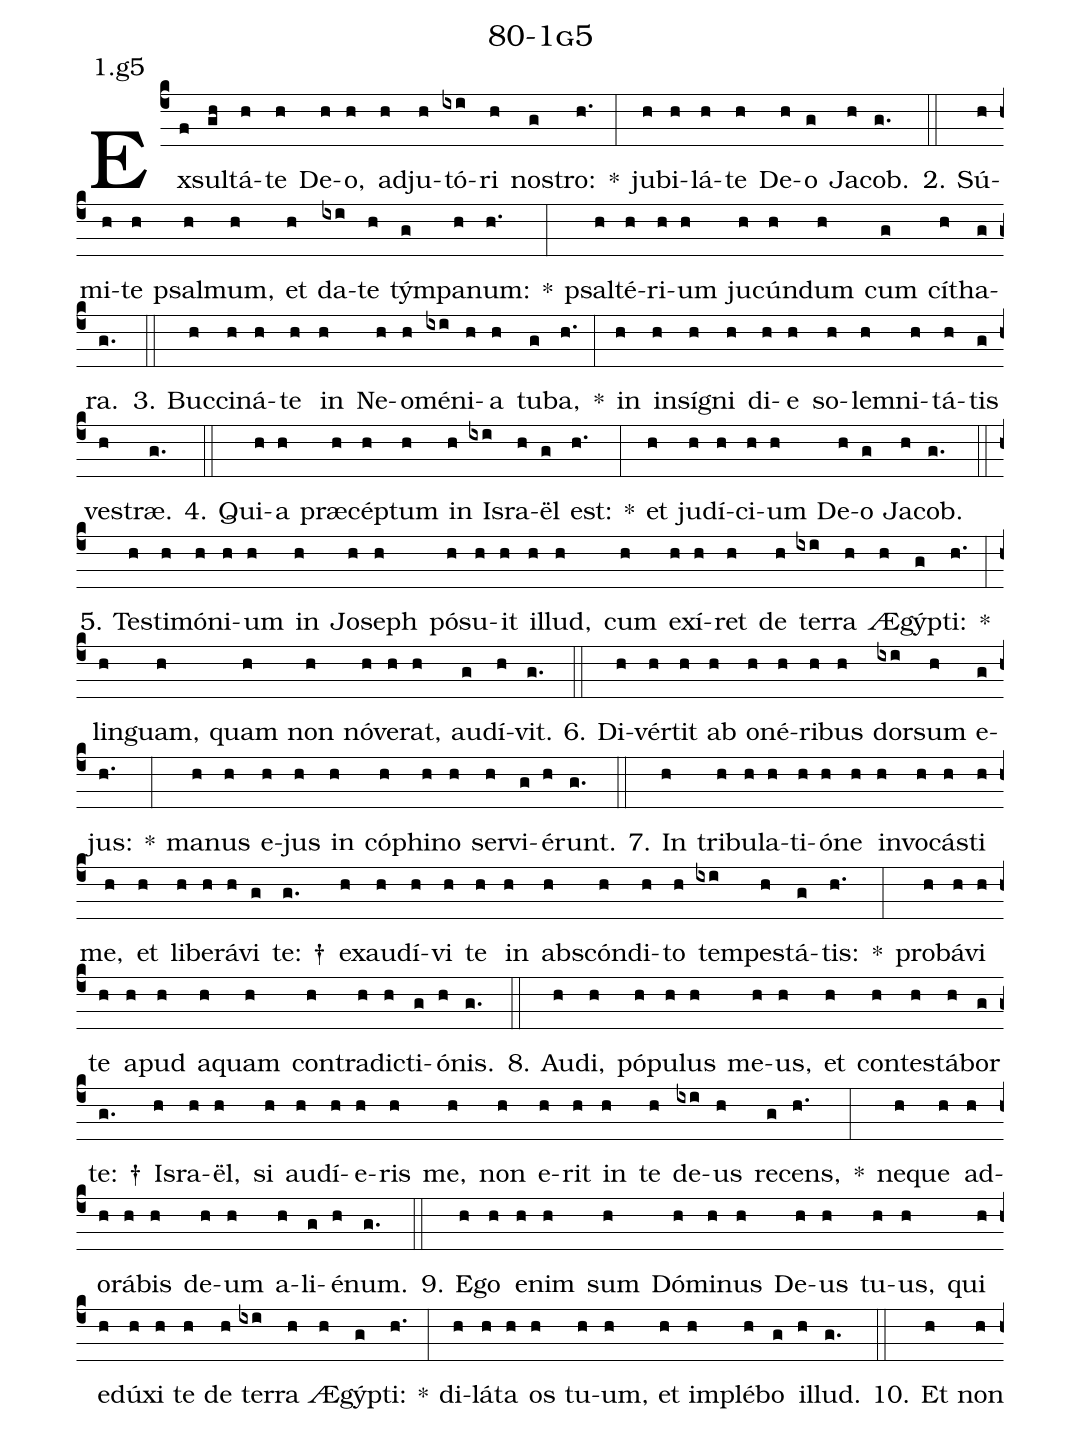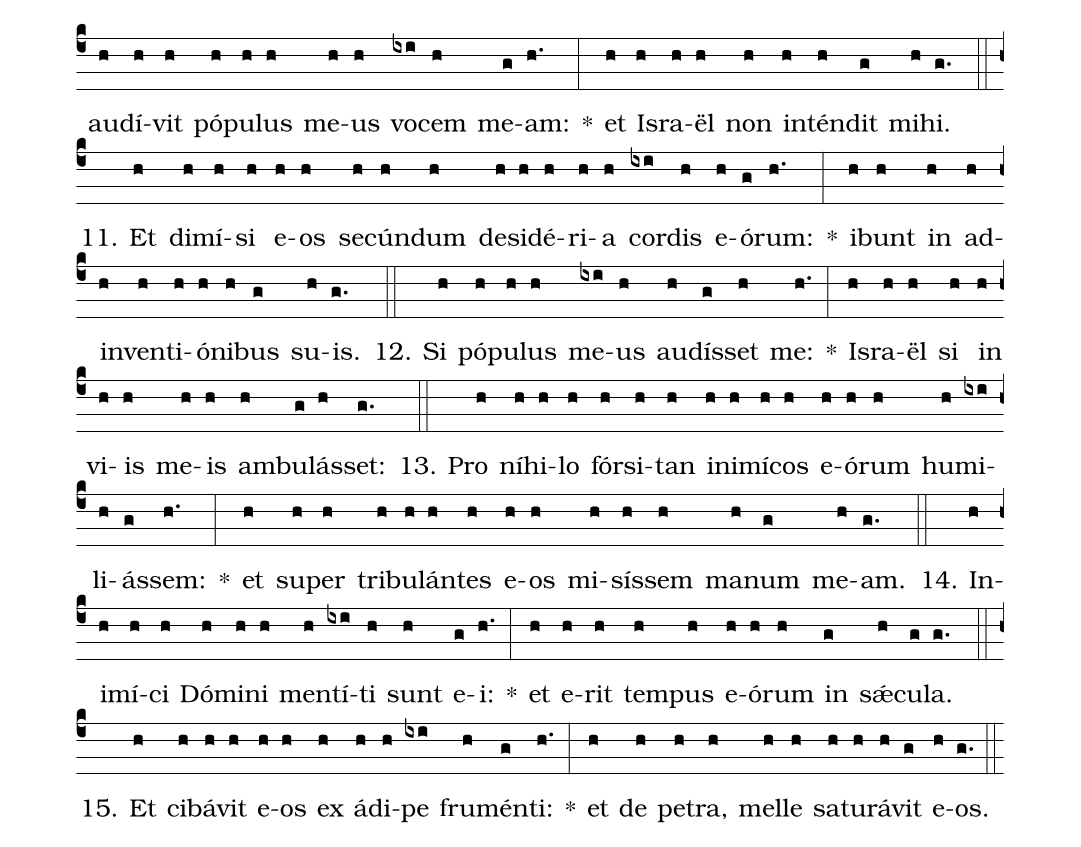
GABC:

name: 80-1g5;
annotation: 1.g5;
%%
(c4)Ex(f)sul(gh)tá(h)te(h) De(h)o,(h) ad(h)ju(h)tó(ixi)ri(h) nos(g)tro:(h.) *(:) ju(h)bi(h)lá(h)te(h) De(h)o(g) Ja(h)cob.(g.) (::)
2. Sú(h)mi(h)te(h) psal(h)mum,(h) et(h) da(ixi)te(h) tým(g)pa(h)num:(h.) *(:) psal(h)té(h)ri(h)um(h) ju(h)cún(h)dum(h) cum(g) cí(h)tha(g)ra.(g.) (::)
3. Buc(h)ci(h)ná(h)te(h) in(h) Ne(h)o(h)mé(ixi)ni(h)a(h) tu(g)ba,(h.) *(:) in(h) in(h)sí(h)gni(h) di(h)e(h) so(h)lem(h)ni(h)tá(h)tis(g) ves(h)træ.(g.) (::)
4. Qui(h)a(h) præ(h)cép(h)tum(h) in(h) Is(ixi)ra(h)ël(g) est:(h.) *(:) et(h) ju(h)dí(h)ci(h)um(h) De(h)o(g) Ja(h)cob.(g.) (::)
5. Tes(h)ti(h)mó(h)ni(h)um(h) in(h) Jo(h)seph(h) pó(h)su(h)it(h) il(h)lud,(h) cum(h) ex(h)í(h)ret(h) de(h) ter(ixi)ra(h) Æ(h)gýp(g)ti:(h.) *(:) lin(h)guam,(h) quam(h) non(h) nó(h)ve(h)rat,(h) au(g)dí(h)vit.(g.) (::)
6. Di(h)vér(h)tit(h) ab(h) o(h)né(h)ri(h)bus(h) dor(ixi)sum(h) e(g)jus:(h.) *(:) ma(h)nus(h) e(h)jus(h) in(h) có(h)phi(h)no(h) ser(h)vi(g)é(h)runt.(g.) (::)
7. In(h) tri(h)bu(h)la(h)ti(h)ó(h)ne(h) in(h)vo(h)cás(h)ti(h) me,(h) et(h) li(h)be(h)rá(h)vi(g) te: †(g.) ex(h)au(h)dí(h)vi(h) te(h) in(h) abs(h)cón(h)di(h)to(h) tem(ixi)pes(h)tá(g)tis:(h.) *(:) pro(h)bá(h)vi(h) te(h) a(h)pud(h) a(h)quam(h) con(h)tra(h)dic(h)ti(g)ó(h)nis.(g.) (::)
8. Au(h)di,(h) pó(h)pu(h)lus(h) me(h)us,(h) et(h) con(h)tes(h)tá(h)bor(g) te: †(g.) Is(h)ra(h)ël,(h) si(h) au(h)dí(h)e(h)ris(h) me,(h) non(h) e(h)rit(h) in(h) te(h) de(ixi)us(h) re(g)cens,(h.) *(:) ne(h)que(h) ad(h)o(h)rá(h)bis(h) de(h)um(h) a(h)li(g)é(h)num.(g.) (::)
9. E(h)go(h) e(h)nim(h) sum(h) Dó(h)mi(h)nus(h) De(h)us(h) tu(h)us,(h) qui(h) e(h)dú(h)xi(h) te(h) de(h) ter(ixi)ra(h) Æ(h)gýp(g)ti:(h.) *(:) di(h)lá(h)ta(h) os(h) tu(h)um,(h) et(h) im(h)plé(h)bo(g) il(h)lud.(g.) (::)
10. Et(h) non(h) au(h)dí(h)vit(h) pó(h)pu(h)lus(h) me(h)us(h) vo(ixi)cem(h) me(g)am:(h.) *(:) et(h) Is(h)ra(h)ël(h) non(h) in(h)tén(h)dit(g) mi(h)hi.(g.) (::)
11. Et(h) di(h)mí(h)si(h) e(h)os(h) se(h)cún(h)dum(h) de(h)si(h)dé(h)ri(h)a(h) cor(ixi)dis(h) e(h)ó(g)rum:(h.) *(:) i(h)bunt(h) in(h) ad(h)in(h)ven(h)ti(h)ó(h)ni(h)bus(g) su(h)is.(g.) (::)
12. Si(h) pó(h)pu(h)lus(h) me(ixi)us(h) au(h)dís(g)set(h) me:(h.) *(:) Is(h)ra(h)ël(h) si(h) in(h) vi(h)is(h) me(h)is(h) am(h)bu(g)lás(h)set:(g.) (::)
13. Pro(h) ní(h)hi(h)lo(h) fór(h)si(h)tan(h) in(h)i(h)mí(h)cos(h) e(h)ó(h)rum(h) hu(h)mi(ixi)li(h)ás(g)sem:(h.) *(:) et(h) su(h)per(h) tri(h)bu(h)lán(h)tes(h) e(h)os(h) mi(h)sís(h)sem(h) ma(h)num(g) me(h)am.(g.) (::)
14. In(h)i(h)mí(h)ci(h) Dó(h)mi(h)ni(h) men(h)tí(ixi)ti(h) sunt(h) e(g)i:(h.) *(:) et(h) e(h)rit(h) tem(h)pus(h) e(h)ó(h)rum(h) in(g) sǽ(h)cu(g)la.(g.) (::)
15. Et(h) ci(h)bá(h)vit(h) e(h)os(h) ex(h) á(h)di(h)pe(ixi) fru(h)mén(g)ti:(h.) *(:) et(h) de(h) pe(h)tra,(h) mel(h)le(h) sa(h)tu(h)rá(h)vit(g) e(h)os.(g.) (::)
